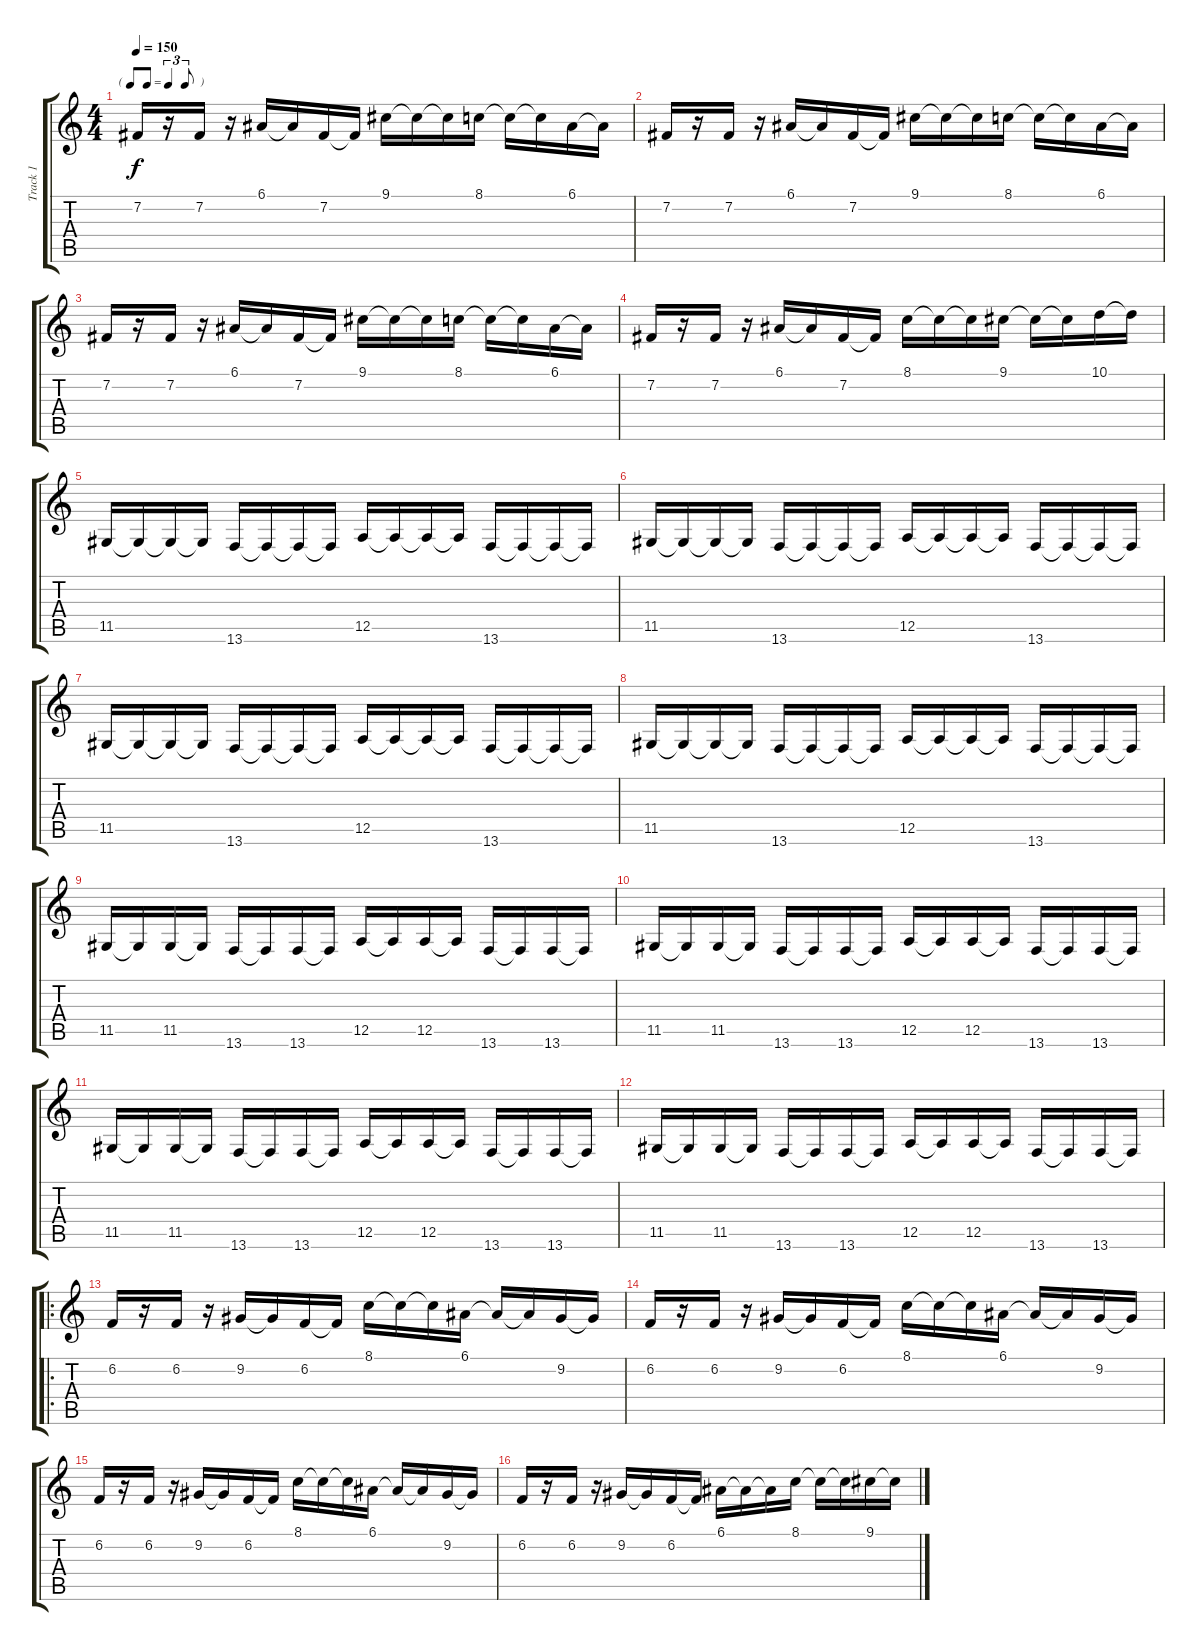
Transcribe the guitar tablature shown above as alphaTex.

\track ("Track 1" "Track 1") {instrument lead5charang}
\staff {score tabs}
\tuning (E4 B3 G3 D3 A2 E2) {hide}
\ts (4 4)
\tf triplet8th
\tempo 150
\clef g2
\ks c
7.2.16{dy f} r.16 7.2.16 r.16 6.1.16 6.1{t}.16 7.2.16 7.2{t}.16 9.1.16 9.1{t}.16 9.1{t}.16 8.1.16 8.1{t}.16 8.1{t}.16 6.1.16 6.1{t}.16 |
7.2.16 r.16 7.2.16 r.16 6.1.16 6.1{t}.16 7.2.16 7.2{t}.16 9.1.16 9.1{t}.16 9.1{t}.16 8.1.16 8.1{t}.16 8.1{t}.16 6.1.16 6.1{t}.16 |
7.2.16 r.16 7.2.16 r.16 6.1.16 6.1{t}.16 7.2.16 7.2{t}.16 9.1.16 9.1{t}.16 9.1{t}.16 8.1.16 8.1{t}.16 8.1{t}.16 6.1.16 6.1{t}.16 |
7.2.16 r.16 7.2.16 r.16 6.1.16 6.1{t}.16 7.2.16 7.2{t}.16 8.1.16 8.1{t}.16 8.1{t}.16 9.1.16 9.1{t}.16 9.1{t}.16 10.1.16 10.1{t}.16 |
11.5.16 11.5{t}.16 11.5{t}.16 11.5{t}.16 13.6.16 13.6{t}.16 13.6{t}.16 13.6{t}.16 12.5.16 12.5{t}.16 12.5{t}.16 12.5{t}.16 13.6.16 13.6{t}.16 13.6{t}.16 13.6{t}.16 |
11.5.16 11.5{t}.16 11.5{t}.16 11.5{t}.16 13.6.16 13.6{t}.16 13.6{t}.16 13.6{t}.16 12.5.16 12.5{t}.16 12.5{t}.16 12.5{t}.16 13.6.16 13.6{t}.16 13.6{t}.16 13.6{t}.16 |
11.5.16 11.5{t}.16 11.5{t}.16 11.5{t}.16 13.6.16 13.6{t}.16 13.6{t}.16 13.6{t}.16 12.5.16 12.5{t}.16 12.5{t}.16 12.5{t}.16 13.6.16 13.6{t}.16 13.6{t}.16 13.6{t}.16 |
11.5.16 11.5{t}.16 11.5{t}.16 11.5{t}.16 13.6.16 13.6{t}.16 13.6{t}.16 13.6{t}.16 12.5.16 12.5{t}.16 12.5{t}.16 12.5{t}.16 13.6.16 13.6{t}.16 13.6{t}.16 13.6{t}.16 |
11.5.16 11.5{t}.16 11.5.16 11.5{t}.16 13.6.16 13.6{t}.16 13.6.16 13.6{t}.16 12.5.16 12.5{t}.16 12.5.16 12.5{t}.16 13.6.16 13.6{t}.16 13.6.16 13.6{t}.16 |
11.5.16 11.5{t}.16 11.5.16 11.5{t}.16 13.6.16 13.6{t}.16 13.6.16 13.6{t}.16 12.5.16 12.5{t}.16 12.5.16 12.5{t}.16 13.6.16 13.6{t}.16 13.6.16 13.6{t}.16 |
11.5.16 11.5{t}.16 11.5.16 11.5{t}.16 13.6.16 13.6{t}.16 13.6.16 13.6{t}.16 12.5.16 12.5{t}.16 12.5.16 12.5{t}.16 13.6.16 13.6{t}.16 13.6.16 13.6{t}.16 |
11.5.16 11.5{t}.16 11.5.16 11.5{t}.16 13.6.16 13.6{t}.16 13.6.16 13.6{t}.16 12.5.16 12.5{t}.16 12.5.16 12.5{t}.16 13.6.16 13.6{t}.16 13.6.16 13.6{t}.16 |
\ro
6.2.16 r.16 6.2.16 r.16 9.2.16 9.2{t}.16 6.2.16 6.2{t}.16 8.1.16 8.1{t}.16 8.1{t}.16 6.1.16 6.1{t}.16 6.1{t}.16 9.2.16 9.2{t}.16 |
6.2.16 r.16 6.2.16 r.16 9.2.16 9.2{t}.16 6.2.16 6.2{t}.16 8.1.16 8.1{t}.16 8.1{t}.16 6.1.16 6.1{t}.16 6.1{t}.16 9.2.16 9.2{t}.16 |
6.2.16 r.16 6.2.16 r.16 9.2.16 9.2{t}.16 6.2.16 6.2{t}.16 8.1.16 8.1{t}.16 8.1{t}.16 6.1.16 6.1{t}.16 6.1{t}.16 9.2.16 9.2{t}.16 |
6.2.16 r.16 6.2.16 r.16 9.2.16 9.2{t}.16 6.2.16 6.2{t}.16 6.1.16 6.1{t}.16 6.1{t}.16 8.1.16 8.1{t}.16 8.1{t}.16 9.1.16 9.1{t}.16
